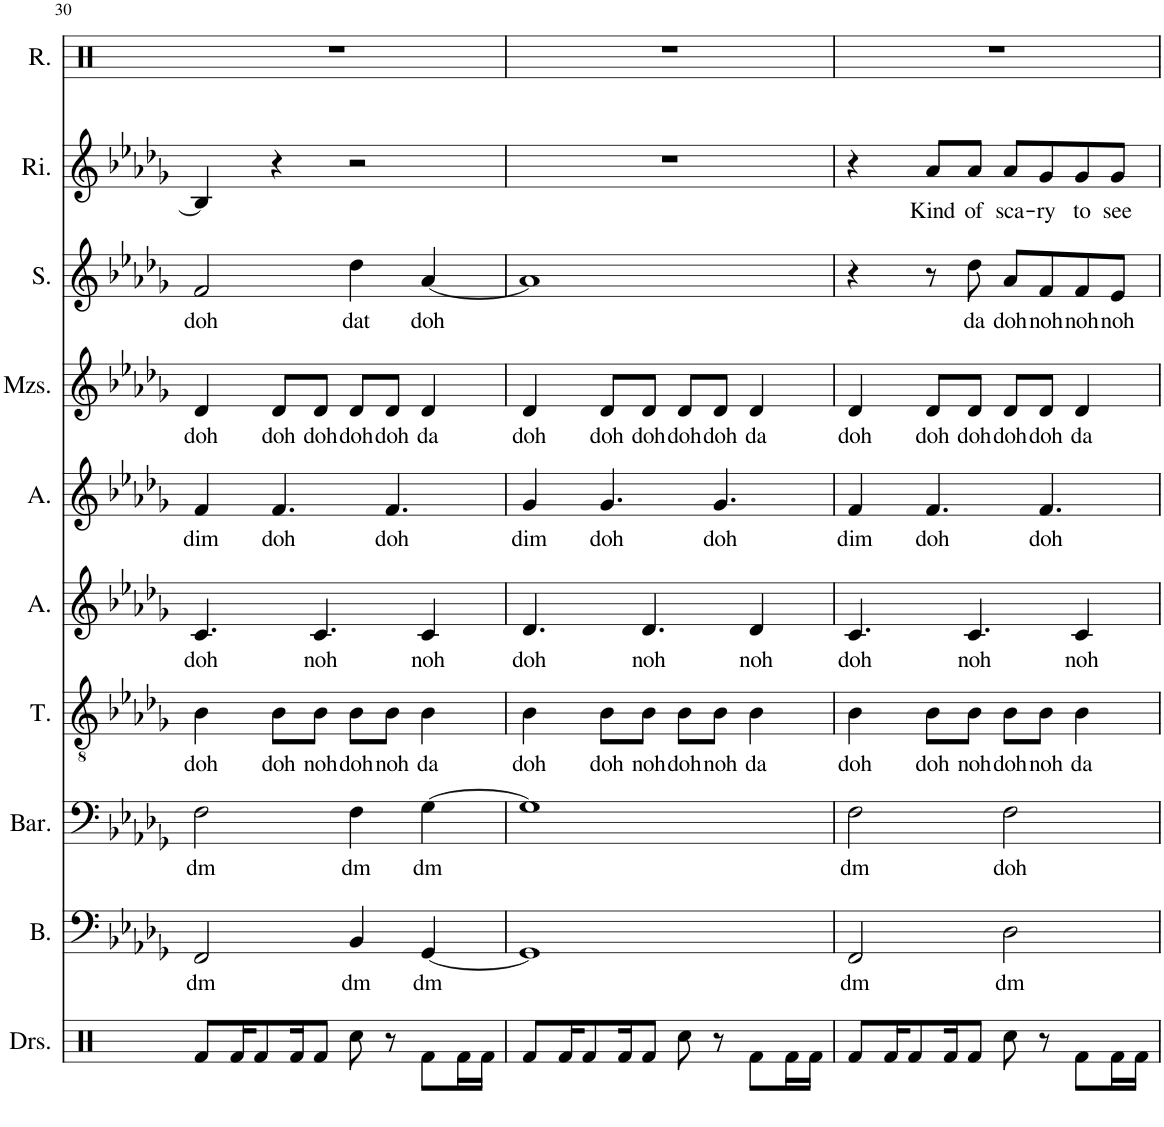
**kern	**kern	**text	**kern	**text	**kern	**text	**kern	**text	**kern	**text	**kern	**text	**kern	**text	**kern	**text	**kern
*part10	*part9	*part9	*part8	*part8	*part7	*part7	*part6	*part6	*part5	*part5	*part4	*part4	*part3	*part3	*part2	*part2	*part1
*staff10	*staff9	*staff9	*staff8	*staff8	*staff7	*staff7	*staff6	*staff6	*staff5	*staff5	*staff4	*staff4	*staff3	*staff3	*staff2	*staff2	*staff1
*I"Drumset	*I"Bass	*	*I"Baritone	*	*I"Tenor	*	*I"Alto	*	*I"Alto	*	*I"Mezzo-soprano	*	*I"Soprano	*	*I"Rihanna	*	*I"Rap
*I'Drs.	*I'B.	*	*I'Bar.	*	*I'T.	*	*I'A.	*	*I'A.	*	*I'Mzs.	*	*I'S.	*	*I'Ri.	*	*I'R.
!!LO:PB:g=z
*clefX	*clefF4	*	*clefF4	*	*clefGv2	*	*clefG2	*	*clefG2	*	*clefG2	*	*clefG2	*	*clefG2	*	*clefX
*k[]	*k[b-e-a-d-g-]	*	*k[b-e-a-d-g-]	*	*k[b-e-a-d-g-]	*	*k[b-e-a-d-g-]	*	*k[b-e-a-d-g-]	*	*k[b-e-a-d-g-]	*	*k[b-e-a-d-g-]	*	*k[b-e-a-d-g-]	*	*k[]
*M4/4	*M4/4	*	*M4/4	*	*M4/4	*	*M4/4	*	*M4/4	*	*M4/4	*	*M4/4	*	*M4/4	*	*M4/4
=30	=30	=30	=30	=30	=30	=30	=30	=30	=30	=30	=30	=30	=30	=30	=30	=30	=30
!	!	!LO:LY:b	!	!LO:LY:b	!	!LO:LY:b	!	!LO:LY:b	!	!LO:LY:b	!	!LO:LY:b	!	!LO:LY:b	!	!	!
8Rf/L	2FF/	dm	2F\	dm	4B-\	doh	4.c/	doh	4f/	dim	4d-/	doh	2f/	doh	4B-/]	.	1r
16Rf/K	.	.	.	.	.	.	.	.	.	.	.	.	.	.	.	.	.
8Rf/	.	.	.	.	.	.	.	.	.	.	.	.	.	.	.	.	.
!	!	!	!	!	!	!LO:LY:b	!	!	!	!LO:LY:b	!	!LO:LY:b	!	!	!	!	!
.	.	.	.	.	8B-\L	doh	.	.	4.f/	doh	8d-/L	doh	.	.	4r	.	.
16Rf/K	.	.	.	.	.	.	.	.	.	.	.	.	.	.	.	.	.
!	!	!	!	!	!	!LO:LY:b	!	!LO:LY:b	!	!	!	!LO:LY:b	!	!	!	!	!
8Rf/J	.	.	.	.	8B-\J	noh	4.c/	noh	.	.	8d-/J	doh	.	.	.	.	.
!	!	!LO:LY:b	!	!LO:LY:b	!	!LO:LY:b	!	!	!	!	!	!LO:LY:b	!	!LO:LY:b	!	!	!
8Rcc\	4BB-/	dm	4F\	dm	8B-\L	doh	.	.	.	.	8d-/L	doh	4dd-\	dat	2r	.	.
!	!	!	!	!	!	!LO:LY:b	!	!	!	!LO:LY:b	!	!LO:LY:b	!	!	!	!	!
8r	.	.	.	.	8B-\J	noh	.	.	4.f/	doh	8d-/J	doh	.	.	.	.	.
!	!	!LO:LY:b	!	!LO:LY:b	!	!LO:LY:b	!	!LO:LY:b	!	!	!	!LO:LY:b	!	!LO:LY:b	!	!	!
8Rf\L	[4GG-/	dm	[4G-\	dm	4B-\	da	4c/	noh	.	.	4d-/	da	[4a-/	doh	.	.	.
16Rf\L	.	.	.	.	.	.	.	.	.	.	.	.	.	.	.	.	.
16Rf\JJ	.	.	.	.	.	.	.	.	.	.	.	.	.	.	.	.	.
=31	=31	=31	=31	=31	=31	=31	=31	=31	=31	=31	=31	=31	=31	=31	=31	=31	=31
!	!	!	!	!	!	!LO:LY:b	!	!LO:LY:b	!	!LO:LY:b	!	!LO:LY:b	!	!	!	!	!
8Rf/L	1GG-]	.	1G-]	.	4B-\	doh	4.d-/	doh	4g-/	dim	4d-/	doh	1a-]	.	1r	.	1r
16Rf/K	.	.	.	.	.	.	.	.	.	.	.	.	.	.	.	.	.
8Rf/	.	.	.	.	.	.	.	.	.	.	.	.	.	.	.	.	.
!	!	!	!	!	!	!LO:LY:b	!	!	!	!LO:LY:b	!	!LO:LY:b	!	!	!	!	!
.	.	.	.	.	8B-\L	doh	.	.	4.g-/	doh	8d-/L	doh	.	.	.	.	.
16Rf/K	.	.	.	.	.	.	.	.	.	.	.	.	.	.	.	.	.
!	!	!	!	!	!	!LO:LY:b	!	!LO:LY:b	!	!	!	!LO:LY:b	!	!	!	!	!
8Rf/J	.	.	.	.	8B-\J	noh	4.d-/	noh	.	.	8d-/J	doh	.	.	.	.	.
!	!	!	!	!	!	!LO:LY:b	!	!	!	!	!	!LO:LY:b	!	!	!	!	!
8Rcc\	.	.	.	.	8B-\L	doh	.	.	.	.	8d-/L	doh	.	.	.	.	.
!	!	!	!	!	!	!LO:LY:b	!	!	!	!LO:LY:b	!	!LO:LY:b	!	!	!	!	!
8r	.	.	.	.	8B-\J	noh	.	.	4.g-/	doh	8d-/J	doh	.	.	.	.	.
!	!	!	!	!	!	!LO:LY:b	!	!LO:LY:b	!	!	!	!LO:LY:b	!	!	!	!	!
8Rf\L	.	.	.	.	4B-\	da	4d-/	noh	.	.	4d-/	da	.	.	.	.	.
16Rf\L	.	.	.	.	.	.	.	.	.	.	.	.	.	.	.	.	.
16Rf\JJ	.	.	.	.	.	.	.	.	.	.	.	.	.	.	.	.	.
=32	=32	=32	=32	=32	=32	=32	=32	=32	=32	=32	=32	=32	=32	=32	=32	=32	=32
!	!	!LO:LY:b	!	!LO:LY:b	!	!LO:LY:b	!	!LO:LY:b	!	!LO:LY:b	!	!LO:LY:b	!	!	!	!	!
8Rf/L	2FF/	dm	2F\	dm	4B-\	doh	4.c/	doh	4f/	dim	4d-/	doh	4r	.	4r	.	1r
16Rf/K	.	.	.	.	.	.	.	.	.	.	.	.	.	.	.	.	.
8Rf/	.	.	.	.	.	.	.	.	.	.	.	.	.	.	.	.	.
!	!	!	!	!	!	!LO:LY:b	!	!	!	!LO:LY:b	!	!LO:LY:b	!	!	!	!LO:LY:b	!
.	.	.	.	.	8B-\L	doh	.	.	4.f/	doh	8d-/L	doh	8r	.	8a-/L	Kind	.
16Rf/K	.	.	.	.	.	.	.	.	.	.	.	.	.	.	.	.	.
!	!	!	!	!	!	!LO:LY:b	!	!LO:LY:b	!	!	!	!LO:LY:b	!	!LO:LY:b	!	!LO:LY:b	!
8Rf/J	.	.	.	.	8B-\J	noh	4.c/	noh	.	.	8d-/J	doh	8dd-\	da	8a-/J	of	.
!	!	!LO:LY:b	!	!LO:LY:b	!	!LO:LY:b	!	!	!	!	!	!LO:LY:b	!	!LO:LY:b	!	!LO:LY:b	!
8Rcc\	2D-\	dm	2F\	doh	8B-\L	doh	.	.	.	.	8d-/L	doh	8a-/L	doh	8a-/L	sca-	.
!	!	!	!	!	!	!LO:LY:b	!	!	!	!LO:LY:b	!	!LO:LY:b	!	!LO:LY:b	!	!LO:LY:b	!
8r	.	.	.	.	8B-\J	noh	.	.	4.f/	doh	8d-/J	doh	8f/	noh	8g-/	-ry	.
!	!	!	!	!	!	!LO:LY:b	!	!LO:LY:b	!	!	!	!LO:LY:b	!	!LO:LY:b	!	!LO:LY:b	!
8Rf\L	.	.	.	.	4B-\	da	4c/	noh	.	.	4d-/	da	8f/	noh	8g-/	to	.
!	!	!	!	!	!	!	!	!	!	!	!	!	!	!LO:LY:b	!	!LO:LY:b	!
16Rf\L	.	.	.	.	.	.	.	.	.	.	.	.	8e-/J	noh	8g-/J	see	.
16Rf\JJ	.	.	.	.	.	.	.	.	.	.	.	.	.	.	.	.	.
=	=	=	=	=	=	=	=	=	=	=	=	=	=	=	=	=	=
*-	*-	*-	*-	*-	*-	*-	*-	*-	*-	*-	*-	*-	*-	*-	*-	*-	*-
